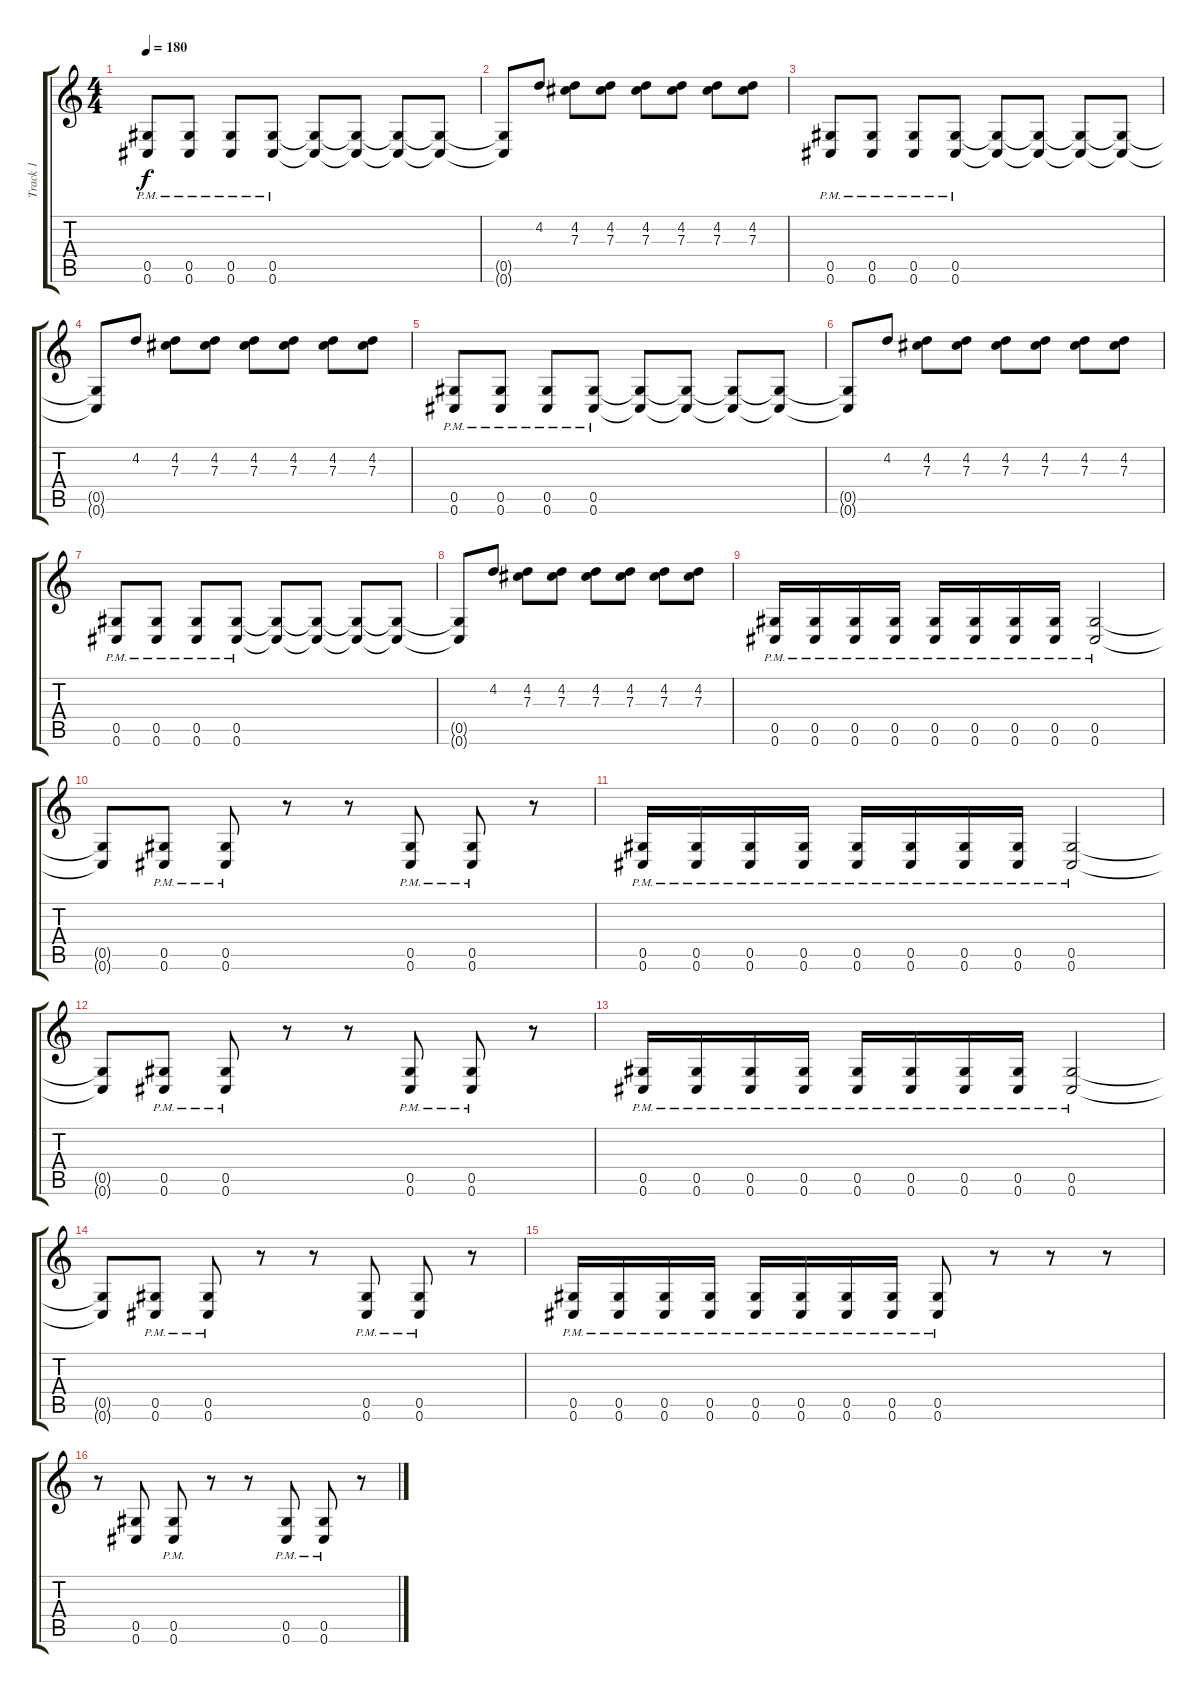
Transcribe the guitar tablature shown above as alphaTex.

\track ("Track 1" "Track 1") {instrument distortionguitar}
\staff {score tabs}
\tuning (Eb4 Bb3 Gb3 Db3 Ab2 Db2) {hide}
\ts (4 4)
\tempo 180
\clef g2
\ks c
(0.5{pm} 0.6{pm}).8{dy f} (0.5{pm} 0.6{pm}).8 (0.5{pm} 0.6{pm}).8 (0.5{pm} 0.6{pm}).8 (0.5{t} 0.6{t}).8 (0.5{t} 0.6{t}).8 (0.5{t} 0.6{t}).8 (0.5{t} 0.6{t}).8 |
(0.5{t} 0.6{t}).8 4.2.8 (4.2 7.3).8 (4.2 7.3).8 (4.2 7.3).8 (4.2 7.3).8 (4.2 7.3).8 (4.2 7.3).8 |
(0.5{pm} 0.6{pm}).8 (0.5{pm} 0.6{pm}).8 (0.5{pm} 0.6{pm}).8 (0.5{pm} 0.6{pm}).8 (0.5{t} 0.6{t}).8 (0.5{t} 0.6{t}).8 (0.5{t} 0.6{t}).8 (0.5{t} 0.6{t}).8 |
(0.5{t} 0.6{t}).8 4.2.8 (4.2 7.3).8 (4.2 7.3).8 (4.2 7.3).8 (4.2 7.3).8 (4.2 7.3).8 (4.2 7.3).8 |
(0.5{pm} 0.6{pm}).8 (0.5{pm} 0.6{pm}).8 (0.5{pm} 0.6{pm}).8 (0.5{pm} 0.6{pm}).8 (0.5{t} 0.6{t}).8 (0.5{t} 0.6{t}).8 (0.5{t} 0.6{t}).8 (0.5{t} 0.6{t}).8 |
(0.5{t} 0.6{t}).8 4.2.8 (4.2 7.3).8 (4.2 7.3).8 (4.2 7.3).8 (4.2 7.3).8 (4.2 7.3).8 (4.2 7.3).8 |
(0.5{pm} 0.6{pm}).8 (0.5{pm} 0.6{pm}).8 (0.5{pm} 0.6{pm}).8 (0.5{pm} 0.6{pm}).8 (0.5{t} 0.6{t}).8 (0.5{t} 0.6{t}).8 (0.5{t} 0.6{t}).8 (0.5{t} 0.6{t}).8 |
(0.5{t} 0.6{t}).8 4.2.8 (4.2 7.3).8 (4.2 7.3).8 (4.2 7.3).8 (4.2 7.3).8 (4.2 7.3).8 (4.2 7.3).8 |
(0.5{pm} 0.6{pm}).16 (0.5{pm} 0.6{pm}).16 (0.5{pm} 0.6{pm}).16 (0.5{pm} 0.6{pm}).16 (0.5{pm} 0.6{pm}).16 (0.5{pm} 0.6{pm}).16 (0.5{pm} 0.6{pm}).16 (0.5{pm} 0.6{pm}).16 (0.5{pm} 0.6{pm}).2 |
(0.5{t} 0.6{t}).8 (0.5{pm} 0.6{pm}).8 (0.5{pm} 0.6{pm}).8 r.8 r.8 (0.5{pm} 0.6{pm}).8 (0.5{pm} 0.6{pm}).8 r.8 |
(0.5{pm} 0.6{pm}).16 (0.5{pm} 0.6{pm}).16 (0.5{pm} 0.6{pm}).16 (0.5{pm} 0.6{pm}).16 (0.5{pm} 0.6{pm}).16 (0.5{pm} 0.6{pm}).16 (0.5{pm} 0.6{pm}).16 (0.5{pm} 0.6{pm}).16 (0.5{pm} 0.6{pm}).2 |
(0.5{t} 0.6{t}).8 (0.5{pm} 0.6{pm}).8 (0.5{pm} 0.6{pm}).8 r.8 r.8 (0.5{pm} 0.6{pm}).8 (0.5{pm} 0.6{pm}).8 r.8 |
(0.5{pm} 0.6{pm}).16 (0.5{pm} 0.6{pm}).16 (0.5{pm} 0.6{pm}).16 (0.5{pm} 0.6{pm}).16 (0.5{pm} 0.6{pm}).16 (0.5{pm} 0.6{pm}).16 (0.5{pm} 0.6{pm}).16 (0.5{pm} 0.6{pm}).16 (0.5{pm} 0.6{pm}).2 |
(0.5{t} 0.6{t}).8 (0.5{pm} 0.6{pm}).8 (0.5{pm} 0.6{pm}).8 r.8 r.8 (0.5{pm} 0.6{pm}).8 (0.5{pm} 0.6{pm}).8 r.8 |
(0.5{pm} 0.6{pm}).16 (0.5{pm} 0.6{pm}).16 (0.5{pm} 0.6{pm}).16 (0.5{pm} 0.6{pm}).16 (0.5{pm} 0.6{pm}).16 (0.5{pm} 0.6{pm}).16 (0.5{pm} 0.6{pm}).16 (0.5{pm} 0.6{pm}).16 (0.5{pm} 0.6{pm}).8 r.8 r.8 r.8 |
r.8 (0.5 0.6).8 (0.5{pm} 0.6{pm}).8 r.8 r.8 (0.5{pm} 0.6{pm}).8 (0.5{pm} 0.6{pm}).8 r.8
